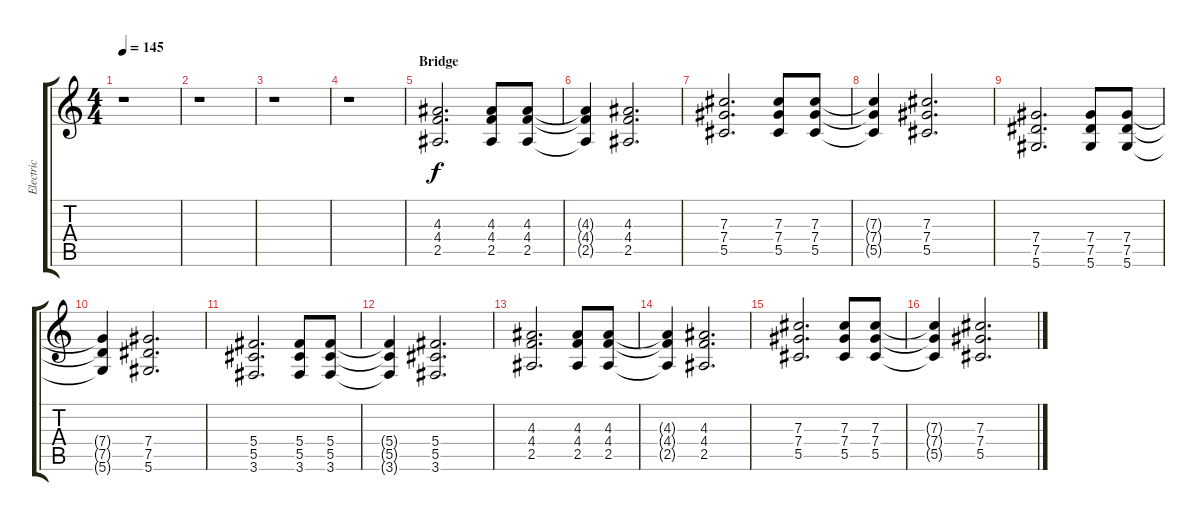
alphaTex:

\track ("Electric" "Electric") {instrument overdrivenguitar}
\staff {score tabs}
\tuning (Eb4 Bb3 Gb3 Db3 Ab2 Eb2) {hide}
\ts (4 4)
\tempo 145
\clef g2
\ks c
r.1{dy f} |
r.1 |
r.1 |
r.1 |
\section ("" "Bridge")
(4.3 4.4 2.5).2{d} (4.3 4.4 2.5).8 (4.3 4.4 2.5).8 |
(4.3{t} 4.4{t} 2.5{t}).4 (4.3 4.4 2.5).2{d} |
(7.3 7.4 5.5).2{d} (7.3 7.4 5.5).8 (7.3 7.4 5.5).8 |
(7.3{t} 7.4{t} 5.5{t}).4 (7.3 7.4 5.5).2{d} |
(7.4 7.5 5.6).2{d} (7.4 7.5 5.6).8 (7.4 7.5 5.6).8 |
(7.4{t} 7.5{t} 5.6{t}).4 (7.4 7.5 5.6).2{d} |
(5.4 5.5 3.6).2{d} (5.4 5.5 3.6).8 (5.4 5.5 3.6).8 |
(5.4{t} 5.5{t} 3.6{t}).4 (5.4 5.5 3.6).2{d} |
(4.3 4.4 2.5).2{d} (4.3 4.4 2.5).8 (4.3 4.4 2.5).8 |
(4.3{t} 4.4{t} 2.5{t}).4 (4.3 4.4 2.5).2{d} |
(7.3 7.4 5.5).2{d} (7.3 7.4 5.5).8 (7.3 7.4 5.5).8 |
(7.3{t} 7.4{t} 5.5{t}).4 (7.3 7.4 5.5).2{d}
